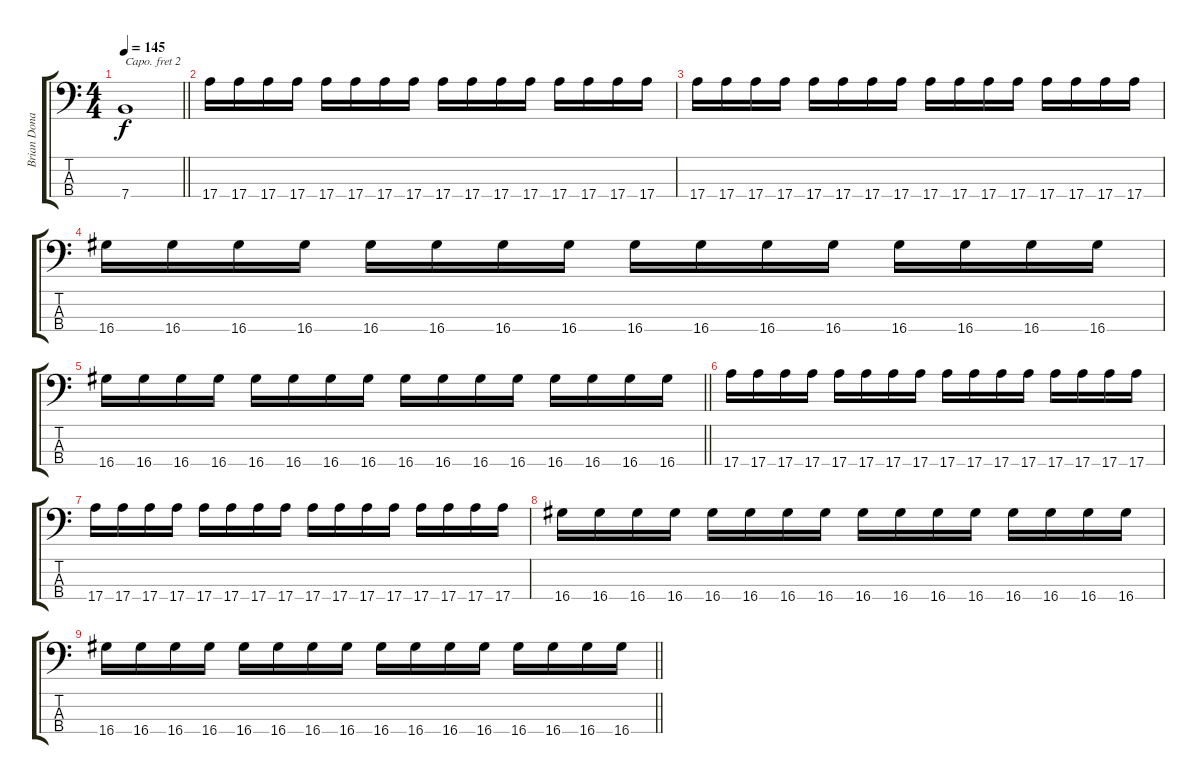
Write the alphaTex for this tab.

\track ("Brian Donahue (Bass)" "Brian Dona") {instrument electricbassfinger}
\staff {score tabs}
\capo 2
\tuning (G2 D2 A1 D1) {hide}
\ts (4 4)
\tempo 145
\clef f4
\barLineRight lightlight
\ks c
7.4.1{dy f volume 5} |
17.4.16 17.4.16 17.4.16 17.4.16 17.4.16 17.4.16 17.4.16 17.4.16 17.4.16 17.4.16 17.4.16 17.4.16 17.4.16 17.4.16 17.4.16 17.4.16 |
17.4.16 17.4.16 17.4.16 17.4.16 17.4.16 17.4.16 17.4.16 17.4.16 17.4.16 17.4.16 17.4.16 17.4.16 17.4.16 17.4.16 17.4.16 17.4.16 |
16.4.16 16.4.16 16.4.16 16.4.16 16.4.16 16.4.16 16.4.16 16.4.16 16.4.16 16.4.16 16.4.16 16.4.16 16.4.16 16.4.16 16.4.16 16.4.16 |
\barLineRight lightlight
16.4.16 16.4.16 16.4.16 16.4.16 16.4.16 16.4.16 16.4.16 16.4.16 16.4.16 16.4.16 16.4.16 16.4.16 16.4.16 16.4.16 16.4.16 16.4.16 |
17.4.16 17.4.16 17.4.16 17.4.16 17.4.16 17.4.16 17.4.16 17.4.16 17.4.16 17.4.16 17.4.16 17.4.16 17.4.16 17.4.16 17.4.16 17.4.16 |
17.4.16 17.4.16 17.4.16 17.4.16 17.4.16 17.4.16 17.4.16 17.4.16 17.4.16 17.4.16 17.4.16 17.4.16 17.4.16 17.4.16 17.4.16 17.4.16 |
16.4.16 16.4.16 16.4.16 16.4.16 16.4.16 16.4.16 16.4.16 16.4.16 16.4.16 16.4.16 16.4.16 16.4.16 16.4.16 16.4.16 16.4.16 16.4.16 |
\barLineRight lightlight
16.4.16 16.4.16 16.4.16 16.4.16 16.4.16 16.4.16 16.4.16 16.4.16 16.4.16 16.4.16 16.4.16 16.4.16 16.4.16 16.4.16 16.4.16 16.4.16
